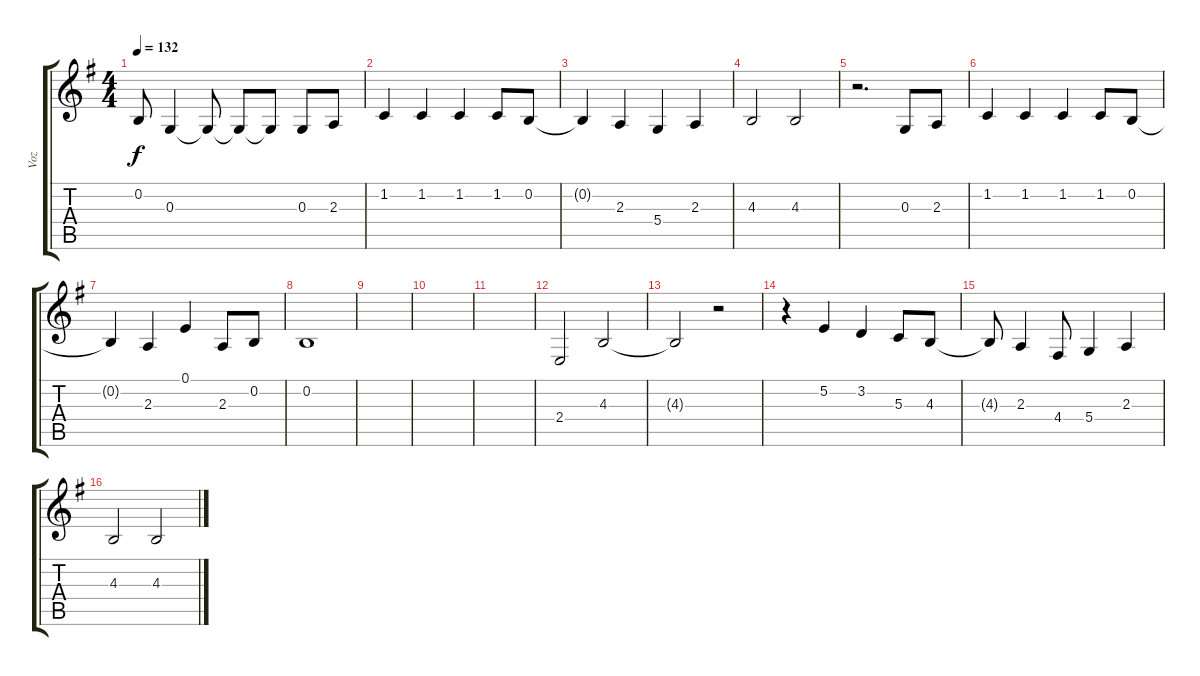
\track ("Voz" "Voz") {instrument choiraahs}
\staff {score tabs}
\tuning (E4 B3 G3 D3 A2 E2) {hide}
\ts (4 4)
\tempo 132
\clef g2
\ks eminor
0.2{t}.8{dy f} 0.3.4 0.3{t}.8 0.3{t}.8 0.3{t}.8 0.3.8 2.3.8 |
1.2.4 1.2.4 1.2.4 1.2.8 0.2.8 |
0.2{t}.4 2.3.4 5.4.4 2.3.4 |
4.3.2 4.3.2 |
r.2{d} 0.3.8 2.3.8 |
1.2.4 1.2.4 1.2.4 1.2.8 0.2.8 |
0.2{t}.4 2.3.4 0.1.4 2.3.8 0.2.8 |
0.2.1 |
|
|
|
2.4.2 4.3.2 |
4.3{t}.2 r.2 |
r.4 5.2.4 3.2.4 5.3.8 4.3.8 |
4.3{t}.8 2.3.4 4.4.8 5.4.4 2.3.4 |
4.3.2 4.3.2
